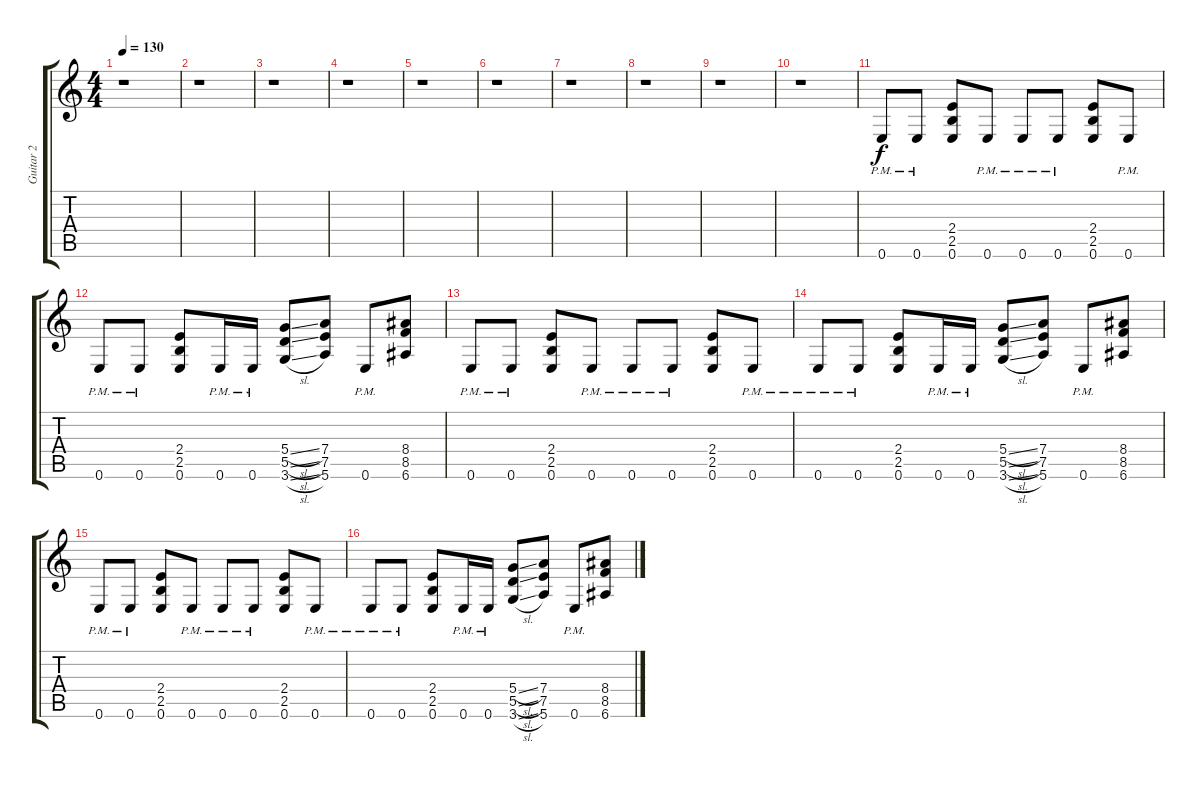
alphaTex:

\track ("Guitar 2" "Guitar 2") {instrument distortionguitar}
\staff {score tabs}
\tuning (E4 B3 G3 D3 A2 E2) {hide}
\ts (4 4)
\tempo 130
\clef g2
\ks c
r.1{dy f} |
r.1 |
r.1 |
r.1 |
r.1 |
r.1 |
r.1 |
r.1 |
r.1 |
r.1 |
0.6{pm}.8 0.6{pm}.8 (2.4 2.5 0.6).8 0.6{pm}.8 0.6{pm}.8 0.6{pm}.8 (2.4 2.5 0.6).8 0.6{pm}.8 |
0.6{pm}.8 0.6{pm}.8 (2.4 2.5 0.6).8 0.6{pm}.16 0.6{pm}.16 (5.4{sl} 5.5{sl} 3.6{sl}).8 (7.4 7.5 5.6).8 0.6{pm}.8 (8.4 8.5 6.6).8 |
0.6{pm}.8 0.6{pm}.8 (2.4 2.5 0.6).8 0.6{pm}.8 0.6{pm}.8 0.6{pm}.8 (2.4 2.5 0.6).8 0.6{pm}.8 |
0.6{pm}.8 0.6{pm}.8 (2.4 2.5 0.6).8 0.6{pm}.16 0.6{pm}.16 (5.4{sl} 5.5{sl} 3.6{sl}).8 (7.4 7.5 5.6).8 0.6{pm}.8 (8.4 8.5 6.6).8 |
0.6{pm}.8 0.6{pm}.8 (2.4 2.5 0.6).8 0.6{pm}.8 0.6{pm}.8 0.6{pm}.8 (2.4 2.5 0.6).8 0.6{pm}.8 |
0.6{pm}.8 0.6{pm}.8 (2.4 2.5 0.6).8 0.6{pm}.16 0.6{pm}.16 (5.4{sl} 5.5{sl} 3.6{sl}).8 (7.4 7.5 5.6).8 0.6{pm}.8 (8.4 8.5 6.6).8
